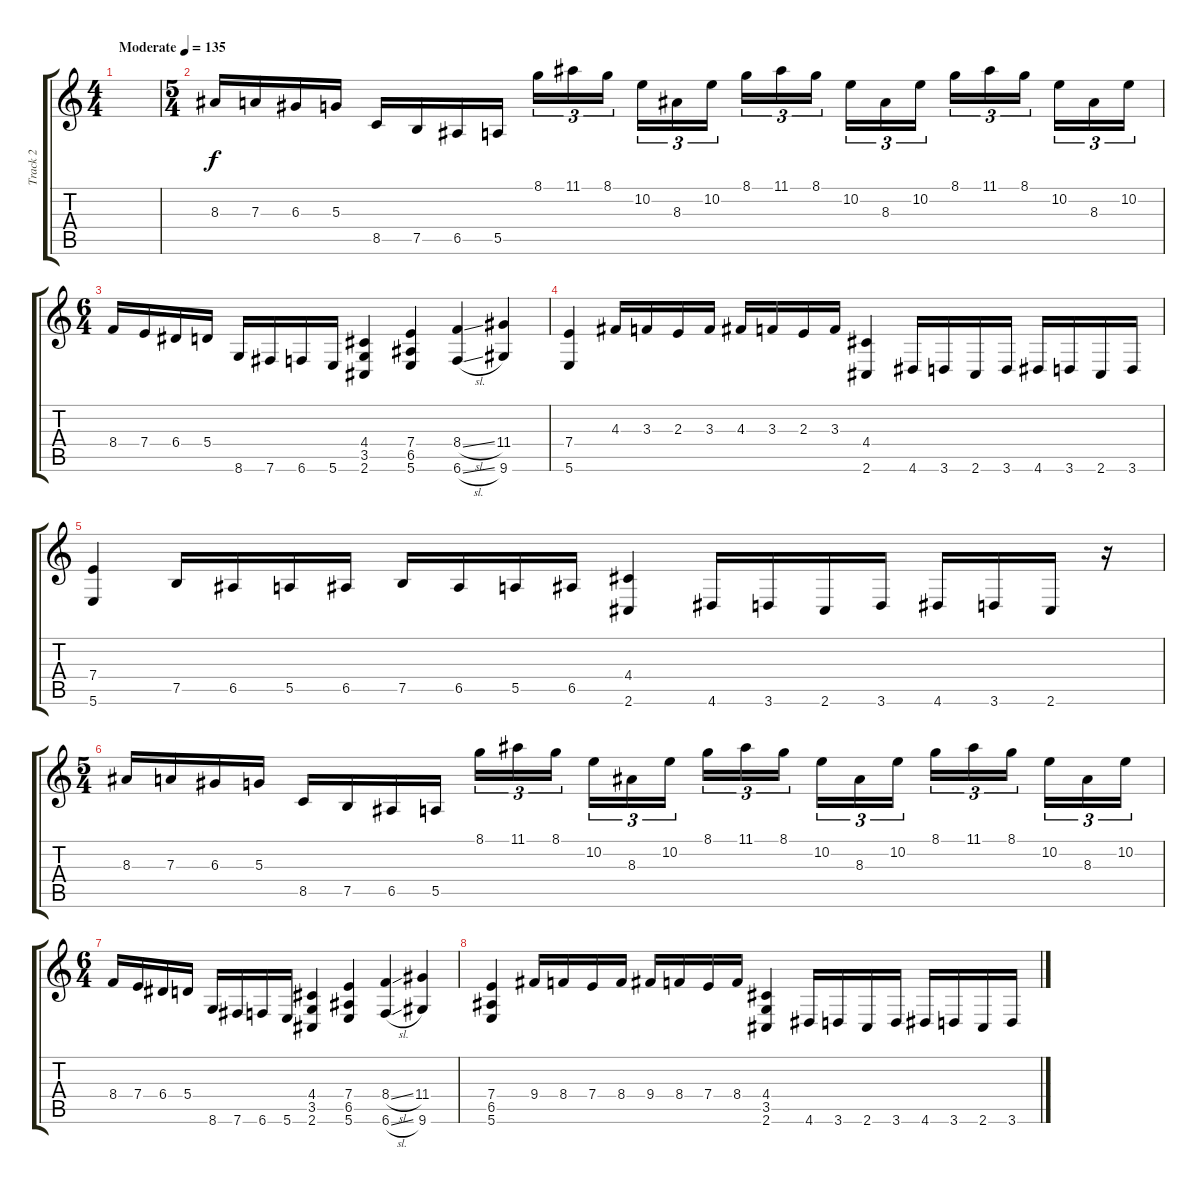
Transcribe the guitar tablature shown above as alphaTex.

\track ("Track 2" "Track 2") {instrument distortionguitar}
\staff {score tabs}
\tuning (B3 Gb3 D3 A2 E2 B1) {hide}
\ts (4 4)
\tempo (135 "Moderate")
\clef g2
\ks c
|
\ts (5 4)
8.3.16 7.3.16 6.3.16 5.3.16 8.5.16 7.5.16 6.5.16 5.5.16 8.1.16{tu (3 2)} 11.1.16{tu (3 2)} 8.1.16{tu (3 2) beam splitsecondary} 10.2.16{tu (3 2)} 8.3.16{tu (3 2)} 10.2.16{tu (3 2)} 8.1.16{tu (3 2)} 11.1.16{tu (3 2)} 8.1.16{tu (3 2) beam splitsecondary} 10.2.16{tu (3 2)} 8.3.16{tu (3 2)} 10.2.16{tu (3 2)} 8.1.16{tu (3 2)} 11.1.16{tu (3 2)} 8.1.16{tu (3 2) beam splitsecondary} 10.2.16{tu (3 2)} 8.3.16{tu (3 2)} 10.2.16{tu (3 2)} |
\ts (6 4)
8.4.16 7.4.16 6.4.16 5.4.16 8.6.16 7.6.16 6.6.16 5.6.16 (4.4 3.5 2.6).4 (7.4 6.5 5.6).4 (8.4{sl} 6.6{sl}).4 (11.4 9.6).4 |
(7.4 5.6).4 4.3.16 3.3.16 2.3.16 3.3.16 4.3.16 3.3.16 2.3.16 3.3.16 (4.4 2.6).4 4.6.16 3.6.16 2.6.16 3.6.16 4.6.16 3.6.16 2.6.16 3.6.16 |
(7.4 5.6).4 7.5.16 6.5.16 5.5.16 6.5.16 7.5.16 6.5.16 5.5.16 6.5.16 (4.4 2.6).4 4.6.16 3.6.16 2.6.16 3.6.16 4.6.16 3.6.16 2.6.16 r.16 |
\ts (5 4)
8.3.16 7.3.16 6.3.16 5.3.16 8.5.16 7.5.16 6.5.16 5.5.16 8.1.16{tu (3 2)} 11.1.16{tu (3 2)} 8.1.16{tu (3 2) beam splitsecondary} 10.2.16{tu (3 2)} 8.3.16{tu (3 2)} 10.2.16{tu (3 2)} 8.1.16{tu (3 2)} 11.1.16{tu (3 2)} 8.1.16{tu (3 2) beam splitsecondary} 10.2.16{tu (3 2)} 8.3.16{tu (3 2)} 10.2.16{tu (3 2)} 8.1.16{tu (3 2)} 11.1.16{tu (3 2)} 8.1.16{tu (3 2) beam splitsecondary} 10.2.16{tu (3 2)} 8.3.16{tu (3 2)} 10.2.16{tu (3 2)} |
\ts (6 4)
8.4.16 7.4.16 6.4.16 5.4.16 8.6.16 7.6.16 6.6.16 5.6.16 (4.4 3.5 2.6).4 (7.4 6.5 5.6).4 (8.4{sl} 6.6{sl}).4 (11.4 9.6).4 |
(7.4 6.5 5.6).4 9.4.16 8.4.16 7.4.16 8.4.16 9.4.16 8.4.16 7.4.16 8.4.16 (4.4 3.5 2.6).4 4.6.16 3.6.16 2.6.16 3.6.16 4.6.16 3.6.16 2.6.16 3.6.16
